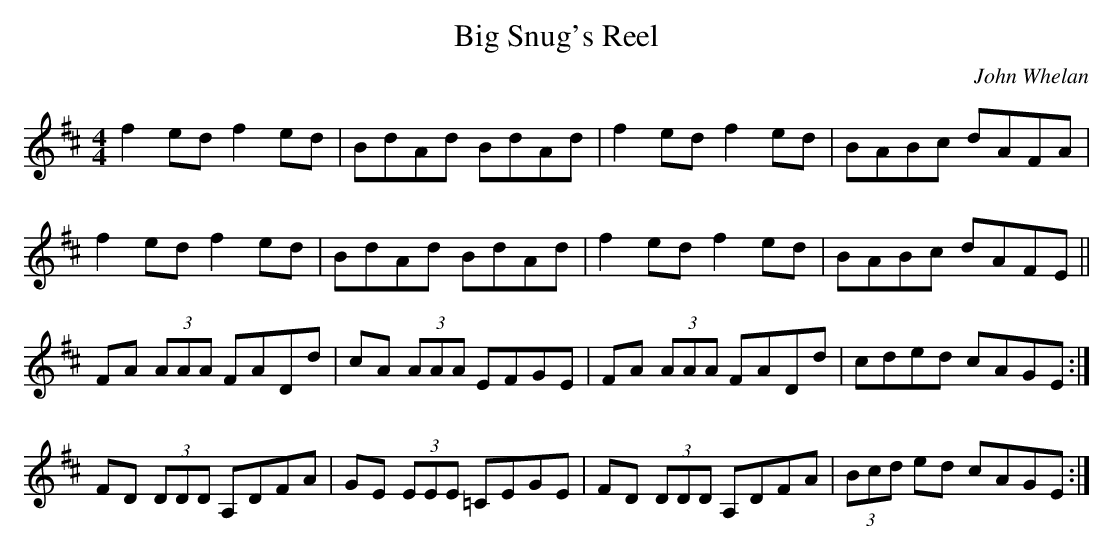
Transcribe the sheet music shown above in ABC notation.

X:1
T: Big Snug's Reel
C: John Whelan
M: 4/4
L: 1/8
K: D
f2 ed f2 ed|BdAd BdAd|f2 ed f2 ed|BABc dAFA |
f2 ed f2 ed|BdAd BdAd|f2 ed f2 ed|BABc dAFE ||
FA (3AAA FADd|cA (3AAA EFGE|FA (3AAA FADd|cded cAGE :|
FD (3DDD A,DFA|GE (3EEE =CEGE|FD (3DDD A,DFA|\
(3Bcd ed cAGE :|
